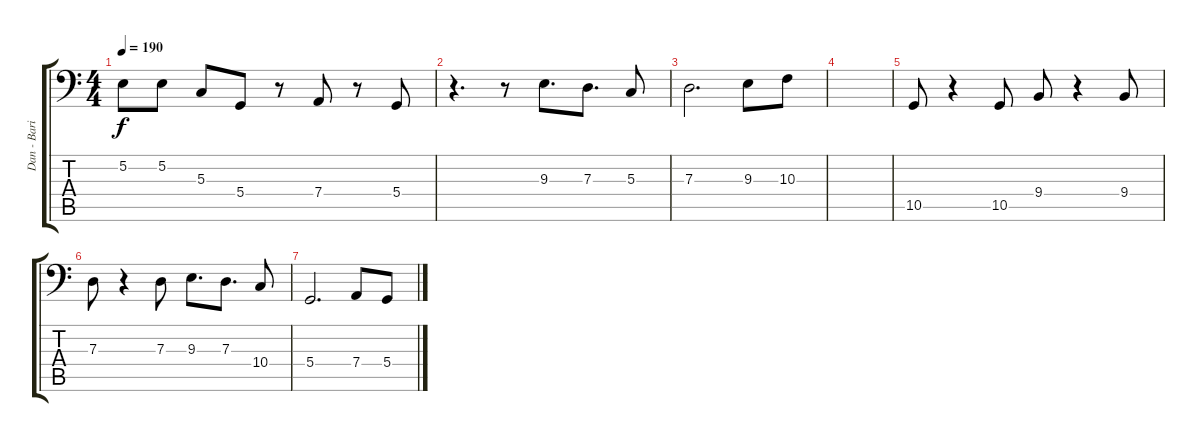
\track ("Dan - Baritone Sax" "Dan - Bari") {instrument baritonesax}
\staff {score tabs}
\tuning (E3 B2 G2 D2 A1 E1) {hide}
\ts (4 4)
\tempo 190
\clef f4
\ks c
5.2.8{dy f} 5.2.8 5.3.8 5.4.8 r.8 7.4.8 r.8 5.4.8 |
r.4{d} r.8 9.3.8{d} 7.3.8{d} 5.3.8 |
7.3.2{d} 9.3.8 10.3.8 |
|
10.5.8 r.4 10.5.8 9.4.8 r.4 9.4.8 |
7.3.8 r.4 7.3.8 9.3.8{d} 7.3.8{d} 10.4.8 |
5.4.2{d} 7.4.8 5.4.8
